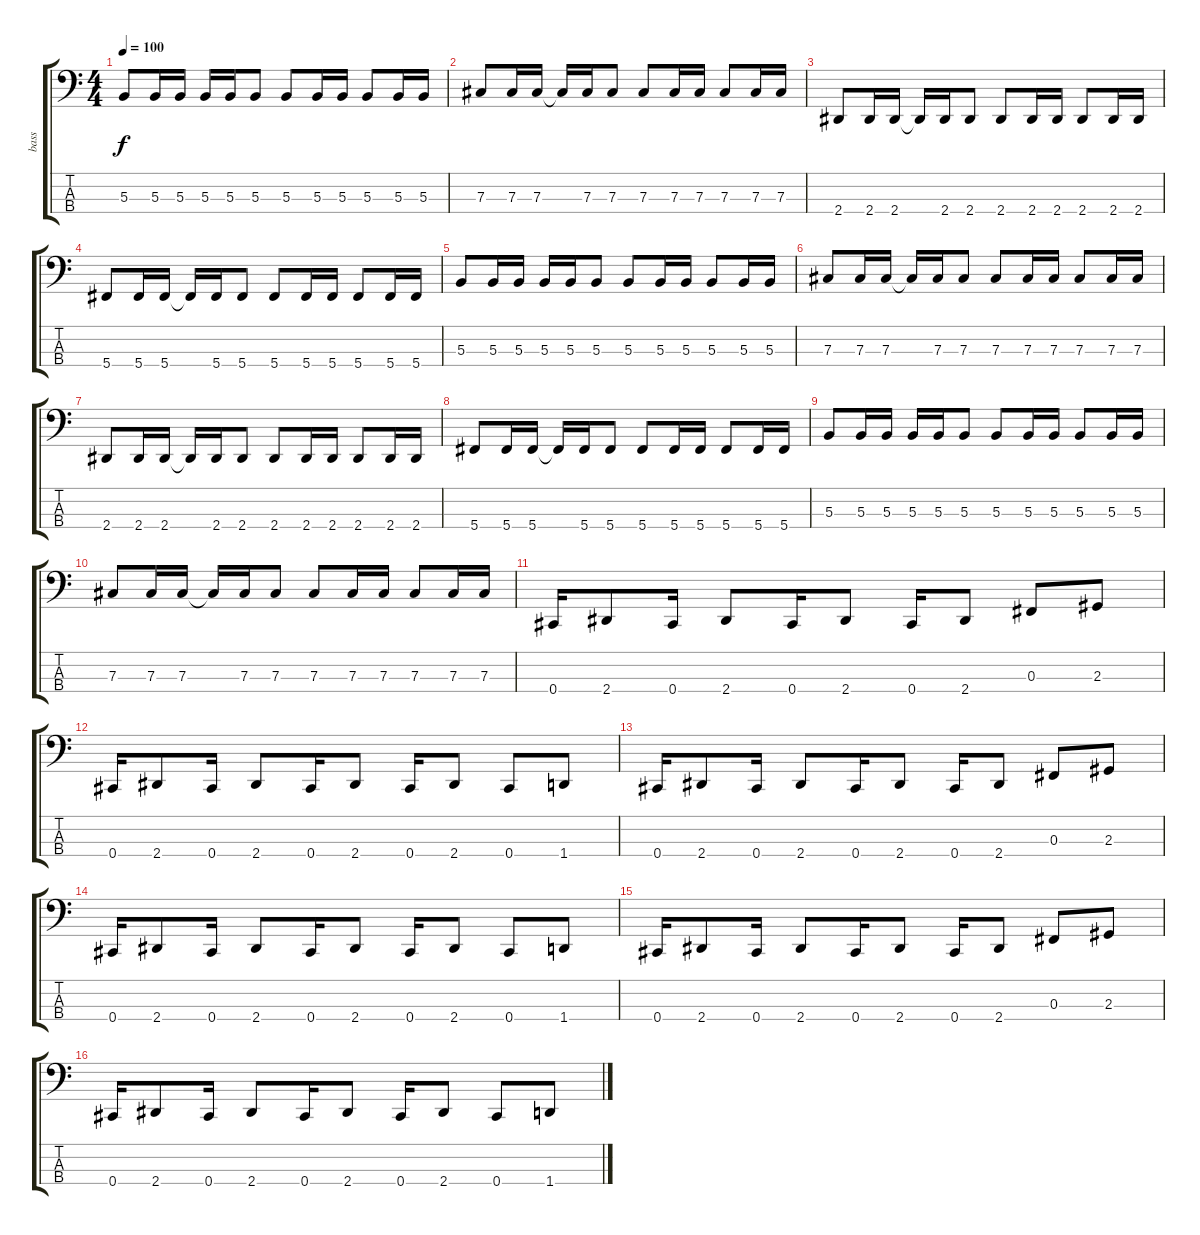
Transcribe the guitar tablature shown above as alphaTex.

\track ("bass" "bass") {instrument electricbassfinger}
\staff {score tabs}
\tuning (E2 B1 Gb1 Db1) {hide}
\ts (4 4)
\tempo 100
\clef f4
\ks c
5.3.8{dy f} 5.3.16 5.3.16 5.3.16 5.3.16 5.3.8 5.3.8 5.3.16 5.3.16 5.3.8 5.3.16 5.3.16 |
7.3.8 7.3.16 7.3.16 7.3{t}.16 7.3.16 7.3.8 7.3.8 7.3.16 7.3.16 7.3.8 7.3.16 7.3.16 |
2.4.8 2.4.16 2.4.16 2.4{t}.16 2.4.16 2.4.8 2.4.8 2.4.16 2.4.16 2.4.8 2.4.16 2.4.16 |
5.4.8 5.4.16 5.4.16 5.4{t}.16 5.4.16 5.4.8 5.4.8 5.4.16 5.4.16 5.4.8 5.4.16 5.4.16 |
5.3.8 5.3.16 5.3.16 5.3.16 5.3.16 5.3.8 5.3.8 5.3.16 5.3.16 5.3.8 5.3.16 5.3.16 |
7.3.8 7.3.16 7.3.16 7.3{t}.16 7.3.16 7.3.8 7.3.8 7.3.16 7.3.16 7.3.8 7.3.16 7.3.16 |
2.4.8 2.4.16 2.4.16 2.4{t}.16 2.4.16 2.4.8 2.4.8 2.4.16 2.4.16 2.4.8 2.4.16 2.4.16 |
5.4.8 5.4.16 5.4.16 5.4{t}.16 5.4.16 5.4.8 5.4.8 5.4.16 5.4.16 5.4.8 5.4.16 5.4.16 |
5.3.8 5.3.16 5.3.16 5.3.16 5.3.16 5.3.8 5.3.8 5.3.16 5.3.16 5.3.8 5.3.16 5.3.16 |
7.3.8 7.3.16 7.3.16 7.3{t}.16 7.3.16 7.3.8 7.3.8 7.3.16 7.3.16 7.3.8 7.3.16 7.3.16 |
0.4.16 2.4.8 0.4.16 2.4.8 0.4.16 2.4.8 0.4.16 2.4.8 0.3.8 2.3.8 |
0.4.16 2.4.8 0.4.16 2.4.8 0.4.16 2.4.8 0.4.16 2.4.8 0.4.8 1.4.8 |
0.4.16 2.4.8 0.4.16 2.4.8 0.4.16 2.4.8 0.4.16 2.4.8 0.3.8 2.3.8 |
0.4.16 2.4.8 0.4.16 2.4.8 0.4.16 2.4.8 0.4.16 2.4.8 0.4.8 1.4.8 |
0.4.16 2.4.8 0.4.16 2.4.8 0.4.16 2.4.8 0.4.16 2.4.8 0.3.8 2.3.8 |
0.4.16 2.4.8 0.4.16 2.4.8 0.4.16 2.4.8 0.4.16 2.4.8 0.4.8 1.4.8
